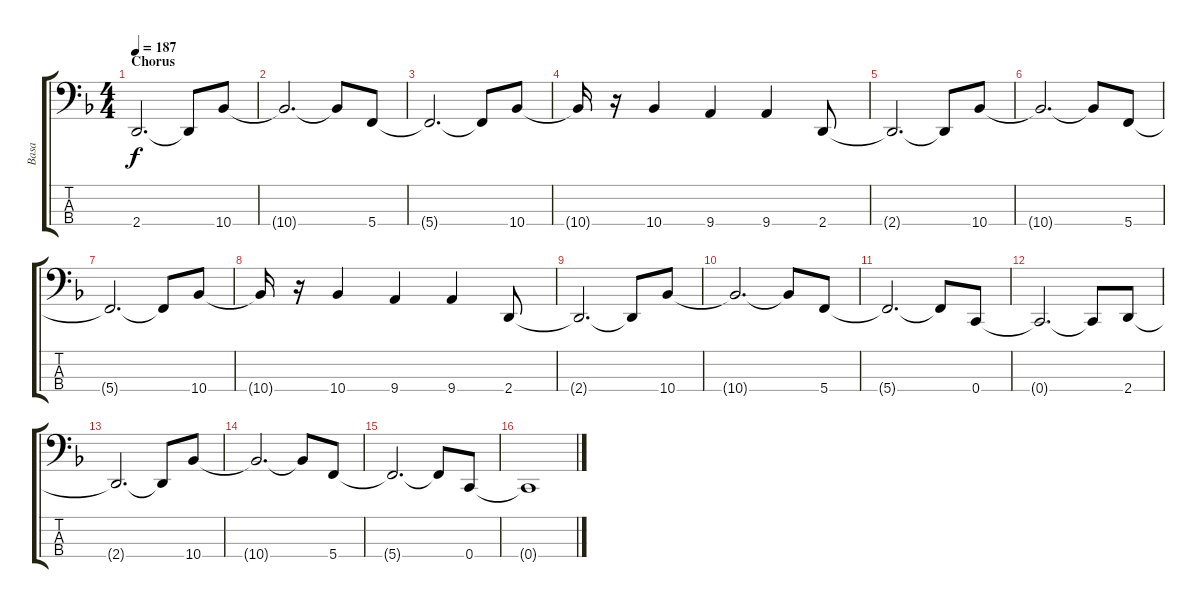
\track ("Basa" "Basa") {instrument electricbassfinger}
\staff {score tabs}
\tuning (F2 C2 G1 C1) {hide}
\ts (4 4)
\section ("" "Chorus")
\tempo 187
\clef f4
\ks dminor
2.4{t}.2{d dy f} 2.4{t}.8 10.4.8 |
10.4{t}.2{d} 10.4{t}.8 5.4.8 |
5.4{t}.2{d} 5.4{t}.8 10.4.8 |
10.4{t}.16 r.16 10.4.4 9.4.4 9.4.4 2.4.8 |
2.4{t}.2{d} 2.4{t}.8 10.4.8 |
10.4{t}.2{d} 10.4{t}.8 5.4.8 |
5.4{t}.2{d} 5.4{t}.8 10.4.8 |
10.4{t}.16 r.16 10.4.4 9.4.4 9.4.4 2.4.8 |
2.4{t}.2{d} 2.4{t}.8 10.4.8 |
10.4{t}.2{d} 10.4{t}.8 5.4.8 |
5.4{t}.2{d} 5.4{t}.8 0.4.8 |
0.4{t}.2{d} 0.4{t}.8 2.4.8 |
2.4{t}.2{d} 2.4{t}.8 10.4.8 |
10.4{t}.2{d} 10.4{t}.8 5.4.8 |
5.4{t}.2{d} 5.4{t}.8 0.4.8 |
0.4{t}.1
